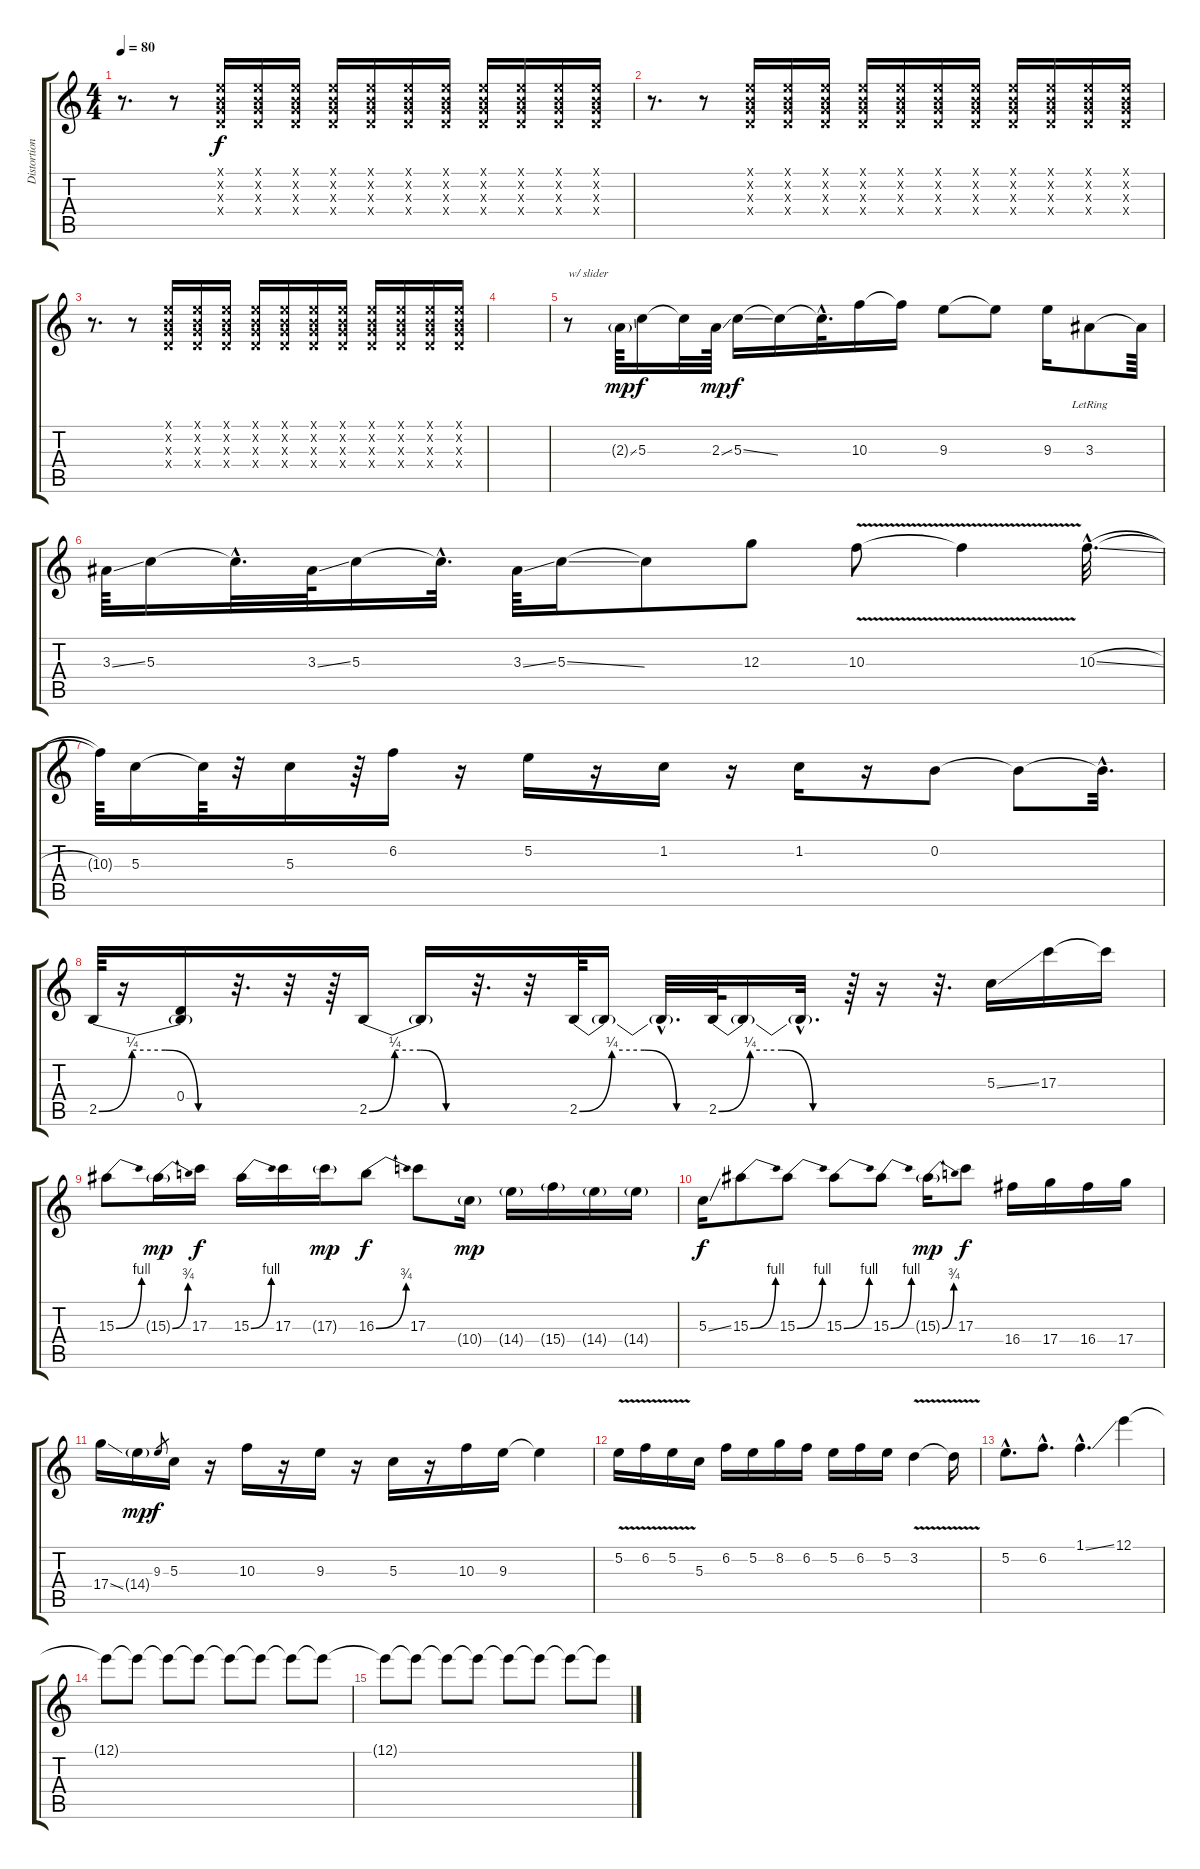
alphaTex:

\track ("Distortion Guitar(solo)" "Distortion") {instrument overdrivenguitar}
\staff {score tabs}
\tuning (E4 B3 G3 D3 A2 E2) {hide}
\ts (4 4)
\tempo 80
\clef g2
\ks c
r.8{d dy f volume 16} r.8 (0.1{x} 0.2{x} 0.3{x} 0.4{x}).16 (0.1{x} 0.2{x} 0.3{x} 0.4{x}).16 (0.1{x} 0.2{x} 0.3{x} 0.4{x}).16 (0.1{x} 0.2{x} 0.3{x} 0.4{x}).16 (0.1{x} 0.2{x} 0.3{x} 0.4{x}).16 (0.1{x} 0.2{x} 0.3{x} 0.4{x}).16 (0.1{x} 0.2{x} 0.3{x} 0.4{x}).16 (0.1{x} 0.2{x} 0.3{x} 0.4{x}).16 (0.1{x} 0.2{x} 0.3{x} 0.4{x}).16 (0.1{x} 0.2{x} 0.3{x} 0.4{x}).16 (0.1{x} 0.2{x} 0.3{x} 0.4{x}).16 |
r.8{d} r.8 (0.1{x} 0.2{x} 0.3{x} 0.4{x}).16 (0.1{x} 0.2{x} 0.3{x} 0.4{x}).16 (0.1{x} 0.2{x} 0.3{x} 0.4{x}).16 (0.1{x} 0.2{x} 0.3{x} 0.4{x}).16 (0.1{x} 0.2{x} 0.3{x} 0.4{x}).16 (0.1{x} 0.2{x} 0.3{x} 0.4{x}).16 (0.1{x} 0.2{x} 0.3{x} 0.4{x}).16 (0.1{x} 0.2{x} 0.3{x} 0.4{x}).16 (0.1{x} 0.2{x} 0.3{x} 0.4{x}).16 (0.1{x} 0.2{x} 0.3{x} 0.4{x}).16 (0.1{x} 0.2{x} 0.3{x} 0.4{x}).16 |
r.8{d} r.8 (0.1{x} 0.2{x} 0.3{x} 0.4{x}).16 (0.1{x} 0.2{x} 0.3{x} 0.4{x}).16 (0.1{x} 0.2{x} 0.3{x} 0.4{x}).16 (0.1{x} 0.2{x} 0.3{x} 0.4{x}).16 (0.1{x} 0.2{x} 0.3{x} 0.4{x}).16 (0.1{x} 0.2{x} 0.3{x} 0.4{x}).16 (0.1{x} 0.2{x} 0.3{x} 0.4{x}).16 (0.1{x} 0.2{x} 0.3{x} 0.4{x}).16 (0.1{x} 0.2{x} 0.3{x} 0.4{x}).16 (0.1{x} 0.2{x} 0.3{x} 0.4{x}).16 (0.1{x} 0.2{x} 0.3{x} 0.4{x}).16 |
|
r.8{txt "w/ slider" volume 16 instrument overdrivenguitar} 2.3{ss g}.64{dy mp} 5.3.16{dy f} 5.3{t}.32 2.3{ss}.64{dy mp} 5.3{ss}.16{dy f} 5.3{t}.16 5.3{hac t}.32{d} 10.3.16 10.3{t}.16 9.3.8 9.3{t}.8 9.3.16 3.3{lr}.8 3.3{t}.64 |
3.3{ss}.64 5.3.16 5.3{hac t}.32{d} 3.3{ss}.64 5.3.16 5.3{hac t}.32{d} 3.3{ss}.64 5.3{ss}.16 5.3{t}.8 12.3.8 10.3{v}.8 10.3{t}.4 10.3{sl hac}.32{d} |
10.3{t}.64 5.3.16 5.3{t}.64 r.32 5.3.16 r.64 6.2.16 r.16 5.2.16 r.16 1.2.16 r.16 1.2.16 r.16 0.2.8 0.2{t}.8 0.2{hac t}.32{d} |
2.5{be (custom 0 0 15 1 30 1 45 0 60 0)}.64 r.16 (0.4 2.5{t}).16 r.32{d} r.32 r.64 2.5{be (custom 0 0 15 1 30 1 45 0 60 0)}.16 2.5{t}.16 r.32{d} r.32 2.5{be (custom 0 0 15 1 30 1 45 0 60 0)}.64 2.5{t}.16 2.5{hac t}.32{d} 2.5{be (custom 0 0 15 1 30 1 45 0 60 0)}.64 2.5{t}.16 2.5{hac t}.32{d} r.64 r.16 r.32{d} 5.3{ss}.16 17.3.16 17.3{t}.16 |
15.3{be (bend 0 0 60 4)}.8 15.3{be (bend 0 0 60 3) g}.16{dy mp} 17.3.16{dy f} 15.3{be (bend 0 0 60 4)}.16 17.3.16 17.3{g}.16{dy mp} 16.3{be (bend 0 0 60 3)}.8{dy f} 17.3.8 10.4{g}.16{dy mp} 14.4{g}.16 15.4{g}.16 14.4{g}.16 14.4{g}.16 |
5.3{ss}.16{dy f} 15.3{be (bend 0 0 60 4)}.8 15.3{be (bend 0 0 60 4)}.8 15.3{be (bend 0 0 60 4)}.8 15.3{be (bend 0 0 60 4)}.8 15.3{be (bend 0 0 60 3) g}.16{dy mp} 17.3.8{dy f} 16.4.16 17.4.16 16.4.16 17.4.16 |
17.4{ss}.16 14.4{g}.16{dy mp} 9.3.8{gr dy f} 5.3.16 r.16 10.3.16 r.16 9.3.16 r.16 5.3.16 r.16 10.3.16 9.3.16 9.3{t}.4 |
5.2{v}.16 6.2{v}.16 5.2{v}.16 5.3.16 6.2.16 5.2.16 8.2.16 6.2.16 5.2.16 6.2.16 5.2.16 3.2{v}.4 3.2{t}.16 |
5.2{hac}.8{d} 6.2{hac}.8{d} 1.1{ss hac}.4{d} 12.1.4{volume 9} |
12.1{t}.8{volume 0} 12.1{t}.8 12.1{t}.8 12.1{t}.8 12.1{t}.8 12.1{t}.8 12.1{t}.8 12.1{t}.8 |
12.1{t}.8 12.1{t}.8 12.1{t}.8 12.1{t}.8 12.1{t}.8 12.1{t}.8 12.1{t}.8 12.1{t}.8
